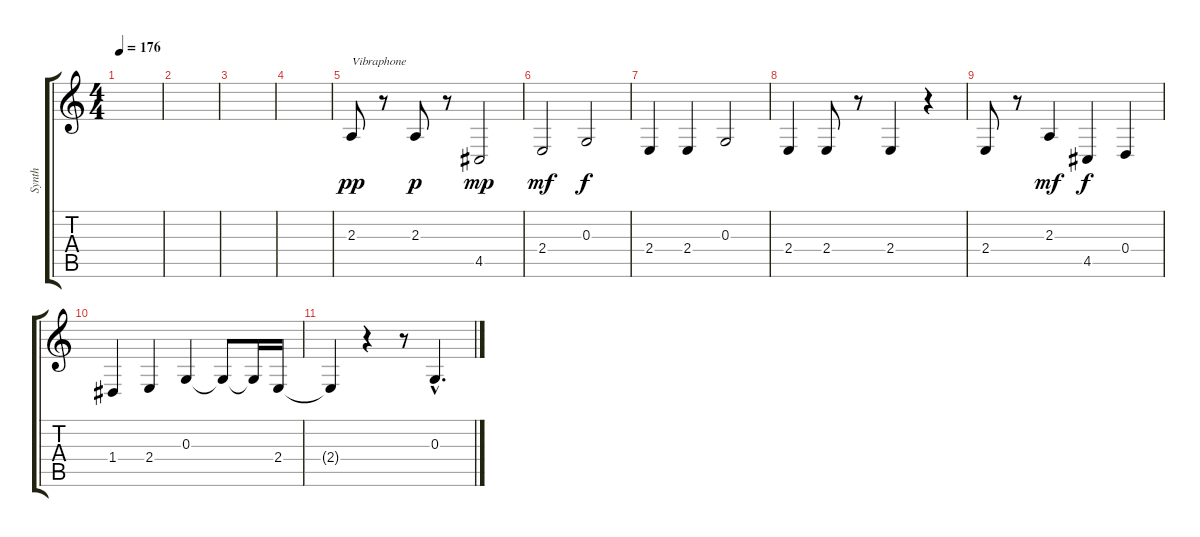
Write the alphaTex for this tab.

\track ("Synth" "Synth") {instrument lead2sawtooth}
\staff {score tabs}
\tuning (E4 B3 G3 D3 A2 E2) {hide}
\ts (4 4)
\tempo 176
\clef g2
\ks c
|
|
|
|
2.3.8{txt "Vibraphone" dy pp instrument vibraphone} r.8 2.3.8{dy p} r.8 4.5.2{dy mp} |
2.4.2{dy mf} 0.3.2{dy f} |
2.4.4 2.4.4 0.3.2 |
2.4.4 2.4.8 r.8 2.4.4 r.4 |
2.4.8 r.8 2.3.4{dy mf} 4.5.4{dy f} 0.4.4 |
1.4.4 2.4.4 0.3.4 0.3{t}.8 0.3{t}.16 2.4.16 |
2.4{t}.4 r.4 r.8 0.3{hac}.4{d}
